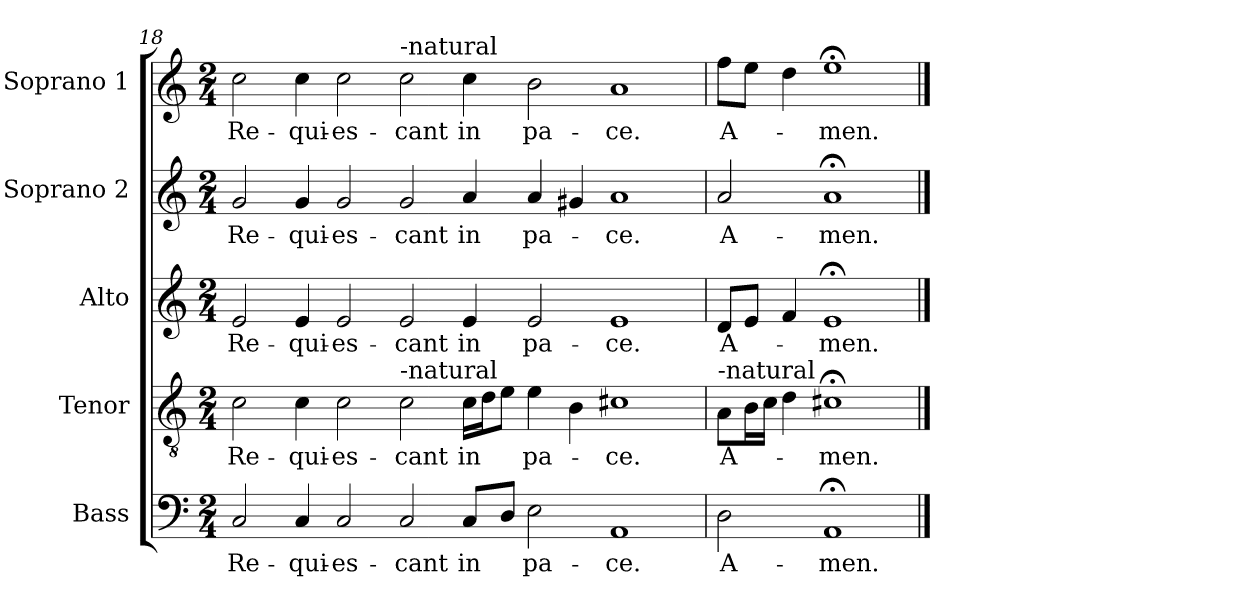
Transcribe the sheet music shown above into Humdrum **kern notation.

**kern	**text	**kern	**text	**kern	**text	**kern	**text	**kern	**text
*part5	*part5	*part4	*part4	*part3	*part3	*part2	*part2	*part1	*part1
*staff5	*staff5	*staff4	*staff4	*staff3	*staff3	*staff2	*staff2	*staff1	*staff1
*I"Bass	*	*I"Tenor	*	*I"Alto	*	*I"Soprano 2	*	*I"Soprano 1	*
*I'B	*	*I'T	*	*I'A	*	*I'S 2	*	*I'S 1	*
*clefF4	*	*clefGv2	*	*clefG2	*	*clefG2	*	*clefG2	*
*k[]	*	*k[]	*	*k[]	*	*k[]	*	*k[]	*
*C:	*	*C:	*	*C:	*	*C:	*	*C:	*
*M2/4	*	*M2/4	*	*M2/4	*	*M2/4	*	*M2/4	*
=18	=18	=18	=18	=18	=18	=18	=18	=18	=18
2C/	Re-	2c\	Re-	2e/	Re-	2g/	Re-	2cc\	Re-
4C/	-qui-	4c\	-qui-	4e/	-qui-	4g/	-qui-	4cc\	-qui-
2C/	-es-	2c\	-es-	2e/	-es-	2g/	-es-	2cc\	-es-
!	!	!	!	!	!	!	!	!LO:TX:a:t=-natural	!
!	!	!LO:TX:a:t=-natural	!	!	!	!	!	!	!
2C/	-cant	2c\	-cant	2e/	-cant	2g/	-cant	2cc\	-cant
8C/L	in	16c\LL	in	4e/	in	4a/	in	4cc\	in
.	.	16d\J	.	.	.	.	.	.	.
8D/J	.	8e\J	.	.	.	.	.	.	.
2E\	pa-	4e\	pa-	2e/	pa-	4a/	pa-	2b\	pa-
.	.	4B\	.	.	.	4g#X/	.	.	.
1AA	-ce.	1c#X	-ce.	1e	-ce.	1a	-ce.	1a	-ce.
=19	=19	=19	=19	=19	=19	=19	=19	=19	=19
!	!	!LO:TX:a:t=-natural	!	!	!	!	!	!	!
2D\	A-	8A\L	A-	8d/L	A-	2a/	A-	8ff\L	A-
.	.	16B\L	.	8e/J	.	.	.	8ee\J	.
.	.	16c\JJ	.	.	.	.	.	.	.
.	.	4d\	.	4f/	.	.	.	4dd\	.
1AA;<	-men.	1c#X;<	-men.	1e;<	-men.	1a;<	-men.	1ee;<	-men.
==	==	==	==	==	==	==	==	==	==
*-	*-	*-	*-	*-	*-	*-	*-	*-	*-
